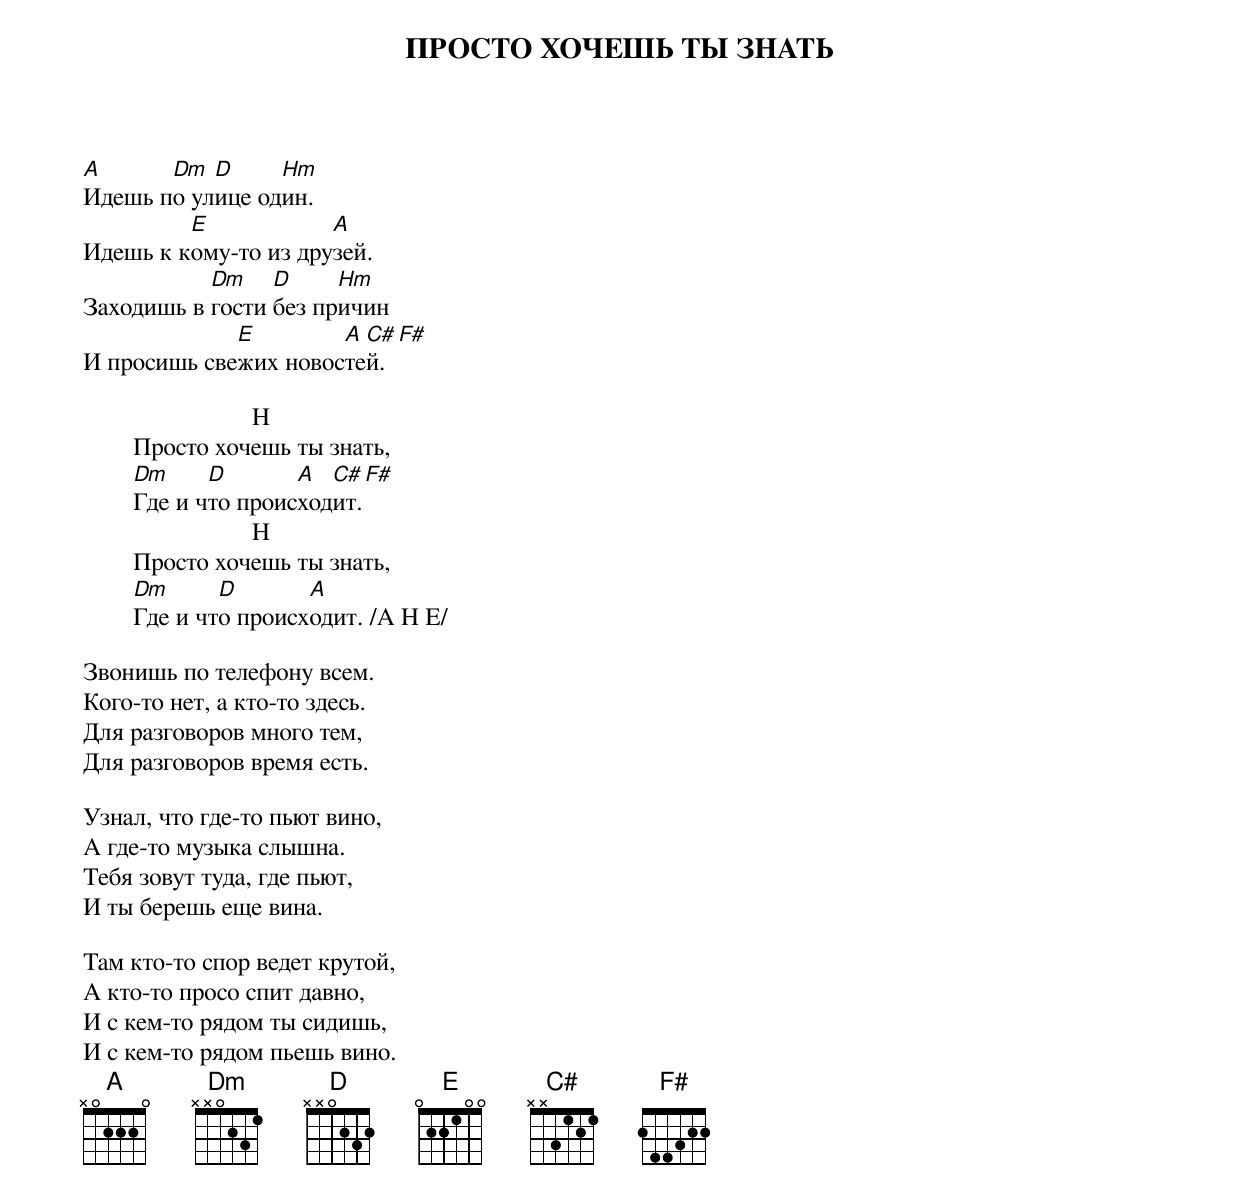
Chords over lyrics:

     ПРОСТО ХОЧЕШЬ ТЫ ЗНАТЬ

A      Dm  D     Hm
Идешь по улице один.
         E            A
Идешь к кому-то из друзей.
           Dm    D     Hm
Заходишь в гости без причин
             E        A C# F#
И просишь свежих новостей.

                           H
        Просто хочешь ты знать,
        Dm     D       A  C# F#
        Где и что происходит.
                           H
        Просто хочешь ты знать,
        Dm      D       A
        Где и что происходит. /A H E/

Звонишь по телефону всем.
Кого-то нет, а кто-то здесь.
Для разговоров много тем,
Для разговоров время есть.

Узнал, что где-то пьют вино,
А где-то музыка слышна.
Тебя зовут туда, где пьют,
И ты берешь еще вина.

Там кто-то спор ведет крутой,
А кто-то просо спит давно,
И с кем-то рядом ты сидишь,
И с кем-то рядом пьешь вино.
